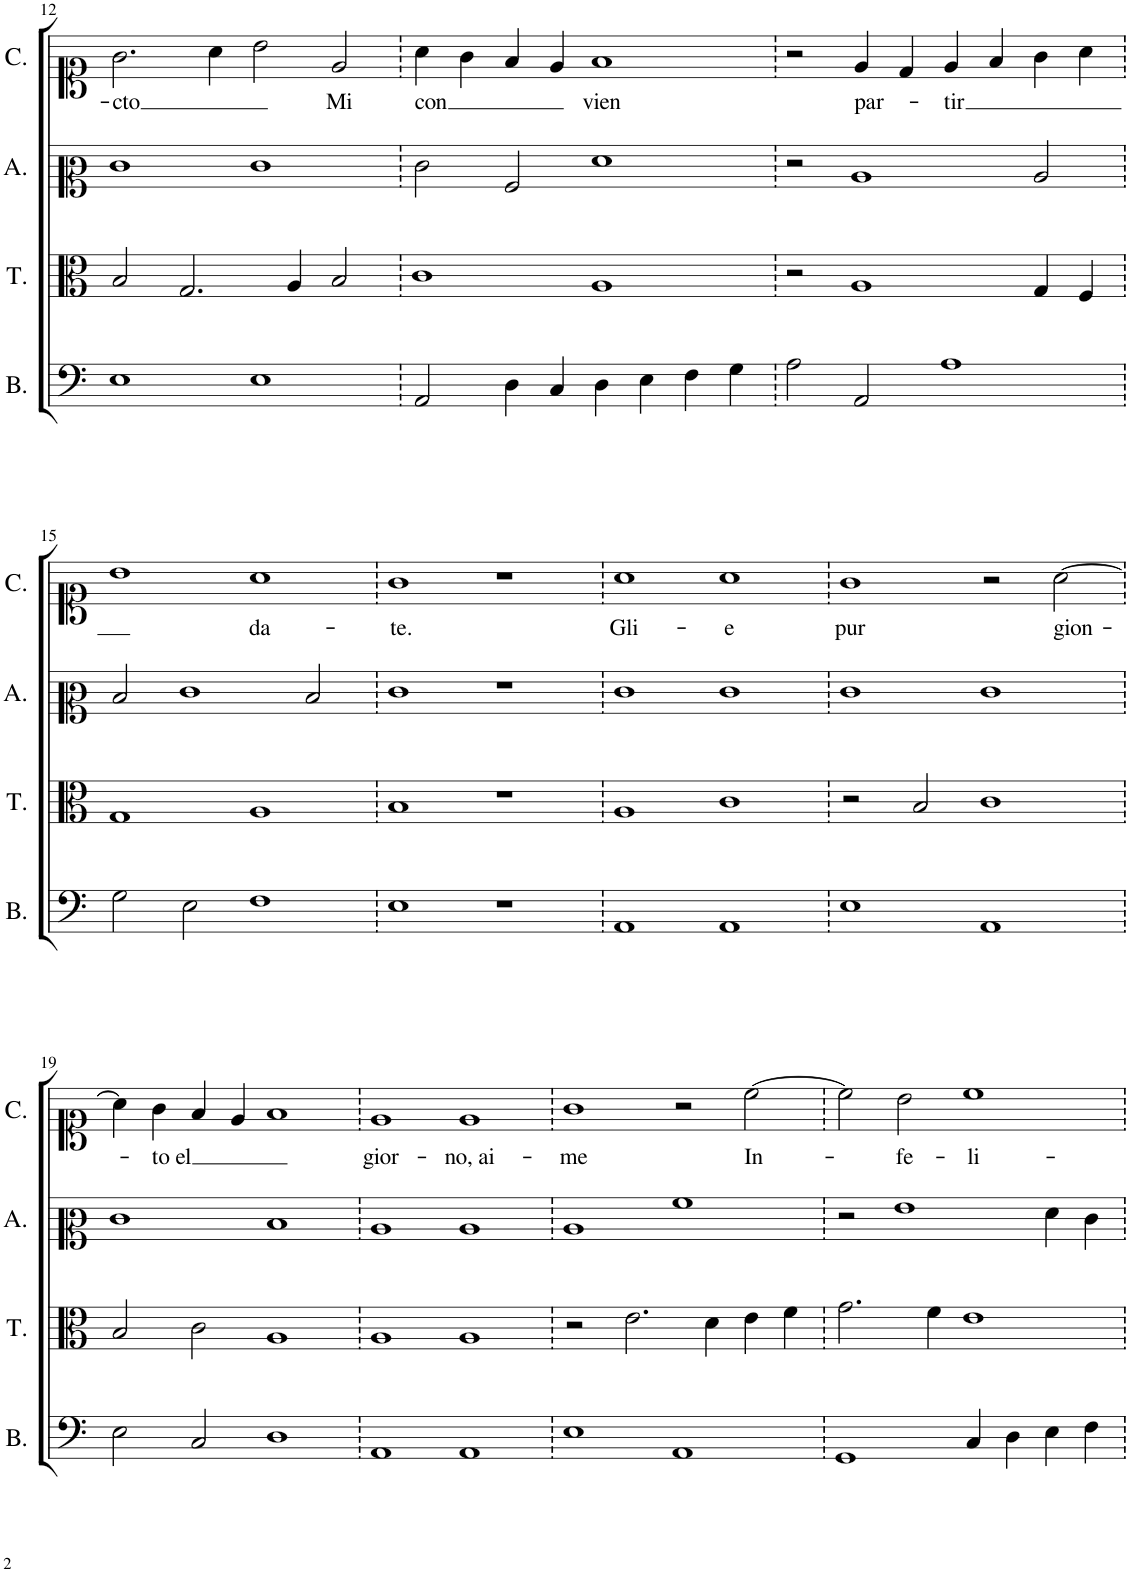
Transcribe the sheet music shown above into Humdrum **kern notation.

**kern	**kern	**kern	**kern	**text
*part4	*part3	*part2	*part1	*part1
*staff4	*staff3	*staff2	*staff1	*staff1
*I"Bassus	*I"Tenor	*I"Altus	*I"Cantus	*
*I'B.	*I'T.	*I'A.	*I'C.	*
!!LO:PB:g=z
*clefF4	*clefC3	*clefC2	*clefC1	*
*k[]	*k[]	*k[]	*k[]	*
*M8/4	*M8/4	*M8/4	*M8/4	*
=12	=12	=12	=12	=12
!	!	!	!	!LO:LY:b
1E	2B/	1e	2.g\	-cto
.	2.G/	.	.	.
.	.	.	4a\	.
1E	.	1e	2b\	.
.	4A/	.	.	.
!	!	!	!	!LO:LY:b
.	2B/	.	2e/	Mi
=13	=13	=13	=13	=13
!	!	!	!	!LO:LY:b
2AA/	1c	2e\	4a\	-con
.	.	.	4g\	.
4D\	.	2A/	4f/	.
4C/	.	.	4e/	.
!	!	!	!	!LO:LY:b
4D\	1A	1f	1f	vien
4E\	.	.	.	.
4F\	.	.	.	.
4G\	.	.	.	.
=14	=14	=14	=14	=14
2A\	2r	2r	2r	.
!	!	!	!	!LO:LY:b
2AA/	1A	1c	4e/	par-
.	.	.	4d/	.
!	!	!	!	!LO:LY:b
1A	.	.	4e/	-tir
.	.	.	4f/	.
.	4G/	2c/	4g\	.
.	4F/	.	4a\	.
!!LO:LB:g=z
=15	=15	=15	=15	=15
2G\	1G	2d/	1b	.
2E\	.	1e	.	.
!	!	!	!	!LO:LY:b
1F	1A	.	1a	da-
.	.	2d/	.	.
=16	=16	=16	=16	=16
!	!	!	!	!LO:LY:b
1E	1B	1e	1g	te.
1r	1r	1r	1r	.
=17	=17	=17	=17	=17
!	!	!	!	!LO:LY:b
1AA	1A	1e	1a	Gli-
!	!	!	!	!LO:LY:b
1AA	1c	1e	1a	-e
=18	=18	=18	=18	=18
!	!	!	!	!LO:LY:b
1E	2r	1e	1g	pur
.	2B/	.	.	.
1AA	1c	1e	2r	.
!	!	!	!	!LO:LY:b
.	.	.	[2a\	gion-
!!LO:LB:g=z
=19	=19	=19	=19	=19
2E\	2B/	1e	4a\]	.
!	!	!	!	!LO:LY:b
.	.	.	4g\	-to el
2C/	2c\	.	4f/	.
.	.	.	4e/	.
1D	1A	1d	1f	.
=20	=20	=20	=20	=20
!	!	!	!	!LO:LY:b
1AA	1A	1c	1e	gior-
!	!	!	!	!LO:LY:b
1AA	1A	1c	1e	-no, ai-
=21	=21	=21	=21	=21
!	!	!	!	!LO:LY:b
1E	2r	1c	1g	-me
.	2.e\	.	.	.
1AA	.	1a	2r	.
.	4d\	.	.	.
!	!	!	!	!LO:LY:b
.	4e\	.	[2cc\	In-
.	4f\	.	.	.
=22	=22	=22	=22	=22
1GG	2.g\	2r	2cc\]	.
!	!	!	!	!LO:LY:b
.	.	1g	2b\	-fe-
.	4f\	.	.	.
!	!	!	!	!LO:LY:b
4C/	1e	.	1cc	-li-
4D\	.	.	.	.
4E\	.	4f\	.	.
4F\	.	4e\	.	.
=	=	=	=	=
*-	*-	*-	*-	*-
